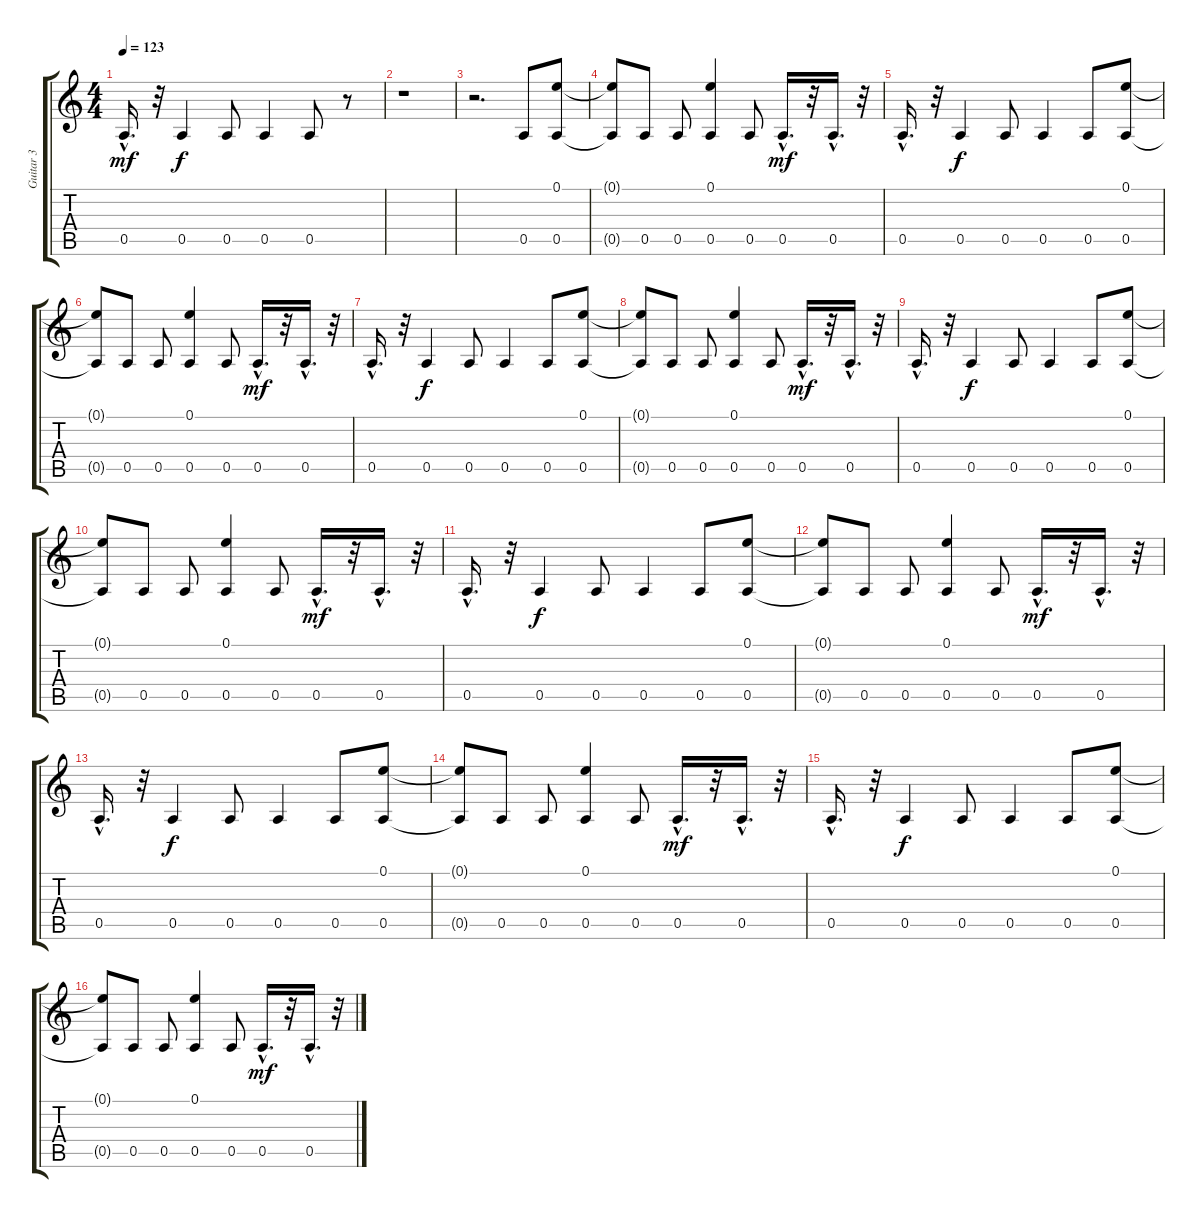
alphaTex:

\track ("Guitar 3" "Guitar 3") {instrument overdrivenguitar}
\staff {score tabs}
\tuning (E4 B3 G3 D3 A2 E2) {hide}
\ts (4 4)
\tempo 123
\clef g2
\ks c
0.5{hac}.16{d dy mf} r.32 0.5.4{dy f} 0.5.8 0.5.4 0.5.8 r.8 |
r.1 |
r.2{d} 0.5.8 (0.1 0.5).8 |
(0.1{t} 0.5{t}).8 0.5.8 0.5.8 (0.1 0.5).4 0.5.8 0.5{hac}.16{d dy mf} r.32 0.5{hac}.16{d} r.32 |
0.5{hac}.16{d} r.32 0.5.4{dy f} 0.5.8 0.5.4 0.5.8 (0.1 0.5).8 |
(0.1{t} 0.5{t}).8 0.5.8 0.5.8 (0.1 0.5).4 0.5.8 0.5{hac}.16{d dy mf} r.32 0.5{hac}.16{d} r.32 |
0.5{hac}.16{d} r.32 0.5.4{dy f} 0.5.8 0.5.4 0.5.8 (0.1 0.5).8 |
(0.1{t} 0.5{t}).8 0.5.8 0.5.8 (0.1 0.5).4 0.5.8 0.5{hac}.16{d dy mf} r.32 0.5{hac}.16{d} r.32 |
0.5{hac}.16{d} r.32 0.5.4{dy f} 0.5.8 0.5.4 0.5.8 (0.1 0.5).8 |
(0.1{t} 0.5{t}).8 0.5.8 0.5.8 (0.1 0.5).4 0.5.8 0.5{hac}.16{d dy mf} r.32 0.5{hac}.16{d} r.32 |
0.5{hac}.16{d} r.32 0.5.4{dy f} 0.5.8 0.5.4 0.5.8 (0.1 0.5).8 |
(0.1{t} 0.5{t}).8 0.5.8 0.5.8 (0.1 0.5).4 0.5.8 0.5{hac}.16{d dy mf} r.32 0.5{hac}.16{d} r.32 |
0.5{hac}.16{d} r.32 0.5.4{dy f} 0.5.8 0.5.4 0.5.8 (0.1 0.5).8 |
(0.1{t} 0.5{t}).8 0.5.8 0.5.8 (0.1 0.5).4 0.5.8 0.5{hac}.16{d dy mf} r.32 0.5{hac}.16{d} r.32 |
0.5{hac}.16{d} r.32 0.5.4{dy f} 0.5.8 0.5.4 0.5.8 (0.1 0.5).8 |
(0.1{t} 0.5{t}).8 0.5.8 0.5.8 (0.1 0.5).4 0.5.8 0.5{hac}.16{d dy mf} r.32 0.5{hac}.16{d} r.32
